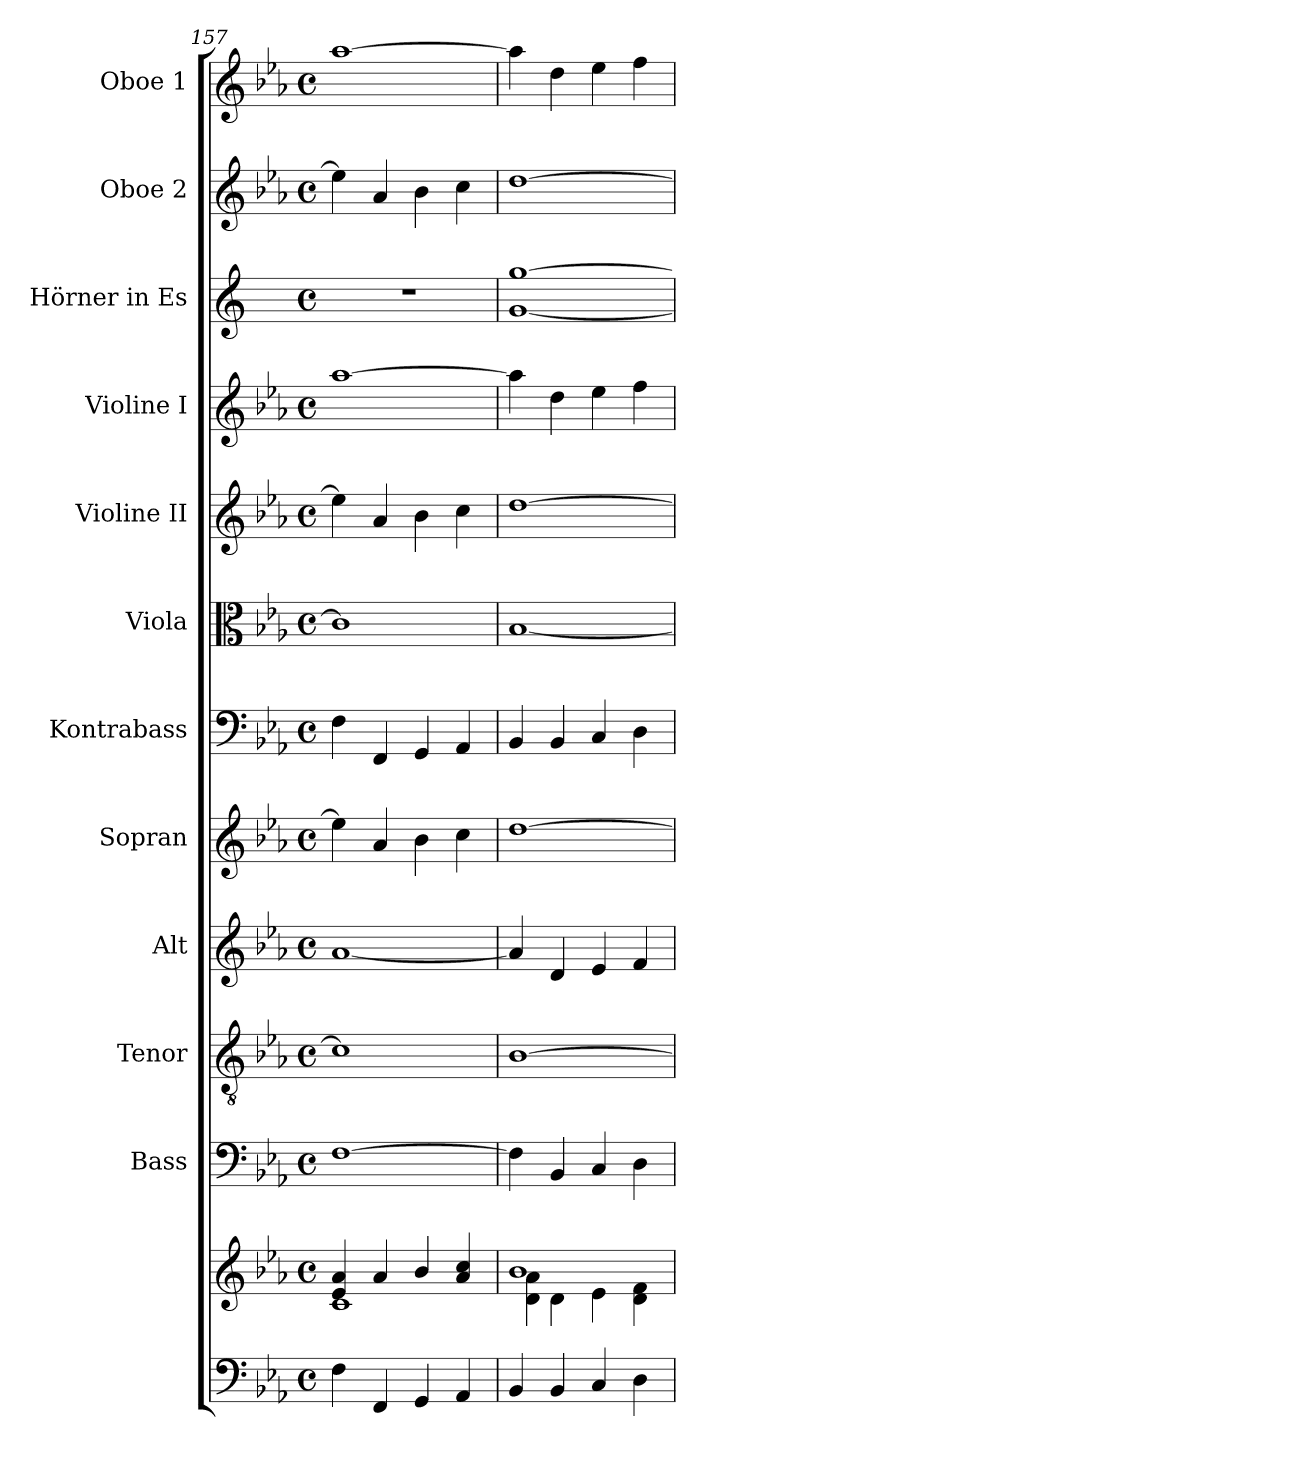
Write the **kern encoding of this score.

**kern	**kern	**kern	**kern	**kern	**kern	**kern	**kern	**kern	**kern	**kern	**kern	**kern
*part12	*part12	*part11	*part10	*part9	*part8	*part7	*part6	*part5	*part4	*part3	*part2	*part1
*staff13	*staff12	*staff11	*staff10	*staff9	*staff8	*staff7	*staff6	*staff5	*staff4	*staff3	*staff2	*staff1
*	*	*I"Bass	*I"Tenor	*I"Alt	*I"Sopran	*I"Kontrabass	*I"Viola	*I"Violine II	*I"Violine I	*I"Hörner in Es	*I"Oboe 2	*I"Oboe 1
*	*	*I'B.	*I'T.	*I'A.	*I'S.	*I'Kb.	*I'Vla.	*I'Vl. II	*I'Vl. I	*	*I'Ob. 2	*I'Ob. 1
*clefF4	*clefG2	*clefF4	*clefGv2	*clefG2	*clefG2	*clefF4	*clefC3	*clefG2	*clefG2	*clefG2	*clefG2	*clefG2
*	*	*	*	*	*	*ITrd7c12	*	*	*	*ITrd5c9	*	*
*k[b-e-a-]	*k[b-e-a-]	*k[b-e-a-]	*k[b-e-a-]	*k[b-e-a-]	*k[b-e-a-]	*k[b-e-a-]	*k[b-e-a-]	*k[b-e-a-]	*k[b-e-a-]	*k[b-e-a-]	*k[b-e-a-]	*k[b-e-a-]
*E-:	*E-:	*E-:	*E-:	*E-:	*E-:	*E-:	*E-:	*E-:	*E-:	*E-:	*E-:	*E-:
*M4/4	*M4/4	*M4/4	*M4/4	*M4/4	*M4/4	*M4/4	*M4/4	*M4/4	*M4/4	*M4/4	*M4/4	*M4/4
*met(c)	*met(c)	*met(c)	*met(c)	*met(c)	*met(c)	*met(c)	*met(c)	*met(c)	*met(c)	*met(c)	*met(c)	*met(c)
=157	=157	=157	=157	=157	=157	=157	=157	=157	=157	=157	=157	=157
*	*^	*	*	*	*	*	*	*	*	*	*	*
4F\	4e-/ 4a-/	1c	[1F	1c]	[1a-	4ee-\]	4FF\	1c]	4ee-\]	[1aa-	1r	4ee-\]	[1aa-
4FF/	4a-/	.	.	.	.	4a-/	4FFF/	.	4a-/	.	.	4a-/	.
4GG/	4b-/	.	.	.	.	4b-\	4GGG/	.	4b-\	.	.	4b-\	.
4AA-/	4a-/ 4cc/	.	.	.	.	4cc\	4AAA-/	.	4cc\	.	.	4cc\	.
=158	=158	=158	=158	=158	=158	=158	=158	=158	=158	=158	=158	=158	=158
4BB-/	1b-	4d\ 4a-\	4F\]	[1B-	4a-/]	[1dd	4BBB-/	[1B-	[1dd	4aa-\]	[1B- [1b-	[1dd	4aa-\]
4BB-/	.	4d\	4BB-/	.	4d/	.	4BBB-/	.	.	4dd\	.	.	4dd\
4C/	.	4e-\	4C/	.	4e-/	.	4CC/	.	.	4ee-\	.	.	4ee-\
4D\	.	4d\ 4f\	4D\	.	4f/	.	4DD\	.	.	4ff\	.	.	4ff\
*	*v	*v	*	*	*	*	*	*	*	*	*	*	*
=	=	=	=	=	=	=	=	=	=	=	=	=
*-	*-	*-	*-	*-	*-	*-	*-	*-	*-	*-	*-	*-
